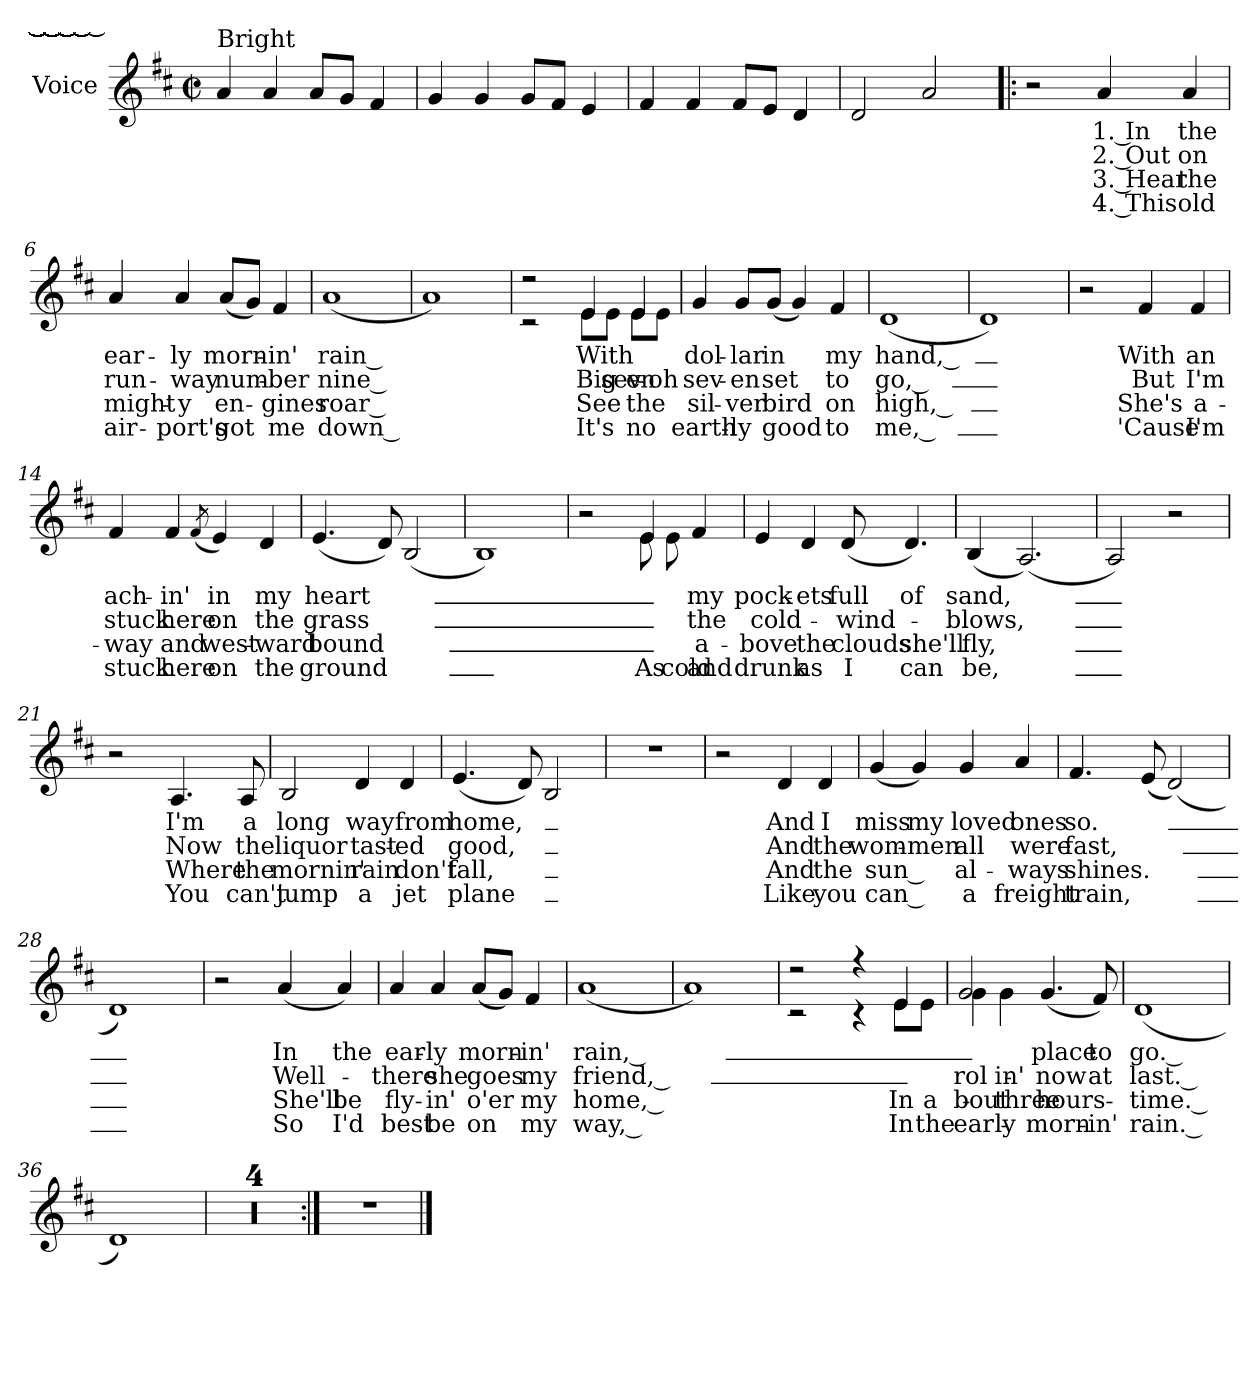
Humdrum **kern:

**kern	**text	**text	**text	**text
*part1	*part1	*part1	*part1	*part1
*staff1	*staff1	*staff1	*staff1	*staff1
*I"Voice	*	*	*	*
*I'Vo.	*	*	*	*
*clefG2	*	*	*	*
*k[f#c#]	*	*	*	*
*D:	*	*	*	*
*M2/2	*	*	*	*
*met(c|)	*	*	*	*
=1	=1	=1	=1	=1
!LO:TX:a:t=Bright	!	!	!	!
4a/	.	.	.	.
4a/	.	.	.	.
8a/L	.	.	.	.
8g/J	.	.	.	.
4f#/	.	.	.	.
=2	=2	=2	=2	=2
4g/	.	.	.	.
4g/	.	.	.	.
8g/L	.	.	.	.
8f#/J	.	.	.	.
4e/	.	.	.	.
=3	=3	=3	=3	=3
4f#/	.	.	.	.
4f#/	.	.	.	.
8f#/L	.	.	.	.
8e/J	.	.	.	.
4d/	.	.	.	.
=4	=4	=4	=4	=4
2d/	.	.	.	.
2a/	.	.	.	.
!!LO:LB:g=z
=5!|:	=5!|:	=5!|:	=5!|:	=5!|:
2r	.	.	.	.
4a/	1. In	2. Out	3. Hear	4. This
4a/	the	on	the	old
=6	=6	=6	=6	=6
4a/	ear-	run-	might-	air-
4a/	-ly	-way	-y	-port's
(8a/L	morn-	num-	en-	got
8g/J)	.	.	.	.
4f#/	-in'	-ber	-gines	-me
=7	=7	=7	=7	=7
(1a	rain __	nine __	roar __	down __
=8	=8	=8	=8	=8
1a)	___	___	___	___
!!LO:LB:g=z
=9	=9	=9	=9	=9
*^	*	*	*	*
2r	2r	.	.	.	.
4e/	8e\L	With	Big	See	It's
.	8e\J	.	sev-	.	.
4e/	8e\L	.	-en	the	no
.	8e\J	.	oh	.	.
*v	*v	*	*	*	*
=10	=10	=10	=10	=10
4g/	dol-	sev-	sil-	earth-
8g/L	-lar	-en	-ver	-ly
(8g/J	in	set	bird	good
4g/)	.	.	.	.
4f#/	my	to	on	-to
=11	=11	=11	=11	=11
(1d	hand, ___	go, ___	high, ___	me, ___
=12	=12	=12	=12	=12
1d)	.	.	.	.
!!LO:LB:g=z
=13	=13	=13	=13	=13
2r	.	.	.	.
4f#/	With	But	She's	'Cause
4f#/	an	I'm	a-	I'm
=14	=14	=14	=14	=14
4f#/	ach-	stuck	-way	stuck
4f#/	-in'	here	and	here
(8qf#/	.	.	.	.
4e/)	in	on	west-	on
4d/	my	the	-ward	the
=15	=15	=15	=15	=15
(4.e/	heart	grass	bound	ground
8d/)	_____	_____	______	______
(2B/	.	.	.	.
=16	=16	=16	=16	=16
1B)	.	.	.	.
!!LO:LB:g=z
=17	=17	=17	=17	=17
*^	*	*	*	*
2r	2ryy	.	.	.	.
4e/	8e\	.	.	.	As
.	8e\	.	.	.	cold
4f#/	8ryy	my	the	a-	and
.	8ryy	.	.	.	.
*v	*v	*	*	*	*
=18	=18	=18	=18	=18
4e/	pock-	cold-	-bove	drunk
4d/	-ets	.	the	as
(8d/	full	-wind-	clouds	I
4.d/)	of	.	she'll	can
=19	=19	=19	=19	=19
(4B/	sand,	-blows,	fly,	be,
(2.A/)	_____	_____	_____	_____
=20	=20	=20	=20	=20
2A/)	.	.	.	.
2r	.	.	.	.
!!LO:LB:g=z
=21	=21	=21	=21	=21
2r	.	.	.	.
4.A/	I'm	Now	Where	You
8A/	a	the	the	can't
=22	=22	=22	=22	=22
2B/	long	liquor	mornin'	jump
4d/	way	tast-	rain	a
4d/	from	-ed	don't	jet
=23	=23	=23	=23	=23
(4.e/	home,	good,	fall,	plane
8d/)	___	___	___	___
2B/	.	.	.	.
=24	=24	=24	=24	=24
1r	.	.	.	.
!!LO:PB:g=z
=25	=25	=25	=25	=25
2r	.	.	.	.
4d/	And	And	And	Like
4d/	I	the	the	you
=26	=26	=26	=26	=26
(4g/	miss	wom-	sun ___	can ___
4g/)	my	-men	.	.
4g/	loved	all	-al-	a
4a/	ones	were	-ways	freight
=27	=27	=27	=27	=27
4.f#/	so.	fast,	shines.	train,
(8e/	___	____	_____	_____
(2d/)	.	.	.	.
=28	=28	=28	=28	=28
1d)	.	.	.	.
!!LO:LB:g=z
=29	=29	=29	=29	=29
2r	.	.	.	.
(4a/	In	Well-	She'll	So
4a/)	the	.	be	I'd
=30	=30	=30	=30	=30
4a/	ear-	-there	fly-	best
4a/	-ly	she	-in'	be
(8a/L	morn-	goes	o'er	on
8g/J)	.	.	.	.
4f#/	-in'	my	my	my
=31	=31	=31	=31	=31
(1a	rain, __	friend, __	home, __	way, __
=32	=32	=32	=32	=32
1a)	____	___	___	___
!!LO:LB:g=z
=33	=33	=33	=33	=33
*^	*	*	*	*
2r	2r	.	.	.	.
4r	4r	.	.	.	.
4e/	8e\L	.	.	In	In
.	8e\J	.	.	a-	the
=34	=34	=34	=34	=34	=34
2g/	4g\	.	rol-	-bout	ear-
.	4g\	.	-in'	three	-ly
(4.g/	2ryy	place	now	hours-	morn-
8f#/)	.	to	at	.	-in'
*v	*v	*	*	*	*
=35	=35	=35	=35	=35
(1d	go. __	last. __	-time. __	rain. __
=36	=36	=36	=36	=36
1d)	____	____	____	____
=37	=37	=37	=37	=37
1r	.	.	.	.
=38	=38	=38	=38	=38
1r	.	.	.	.
=39	=39	=39	=39	=39
1r	.	.	.	.
=40	=40	=40	=40	=40
1r	.	.	.	.
=41:|!	=41:|!	=41:|!	=41:|!	=41:|!
1r	.	.	.	.
==	==	==	==	==
*-	*-	*-	*-	*-
